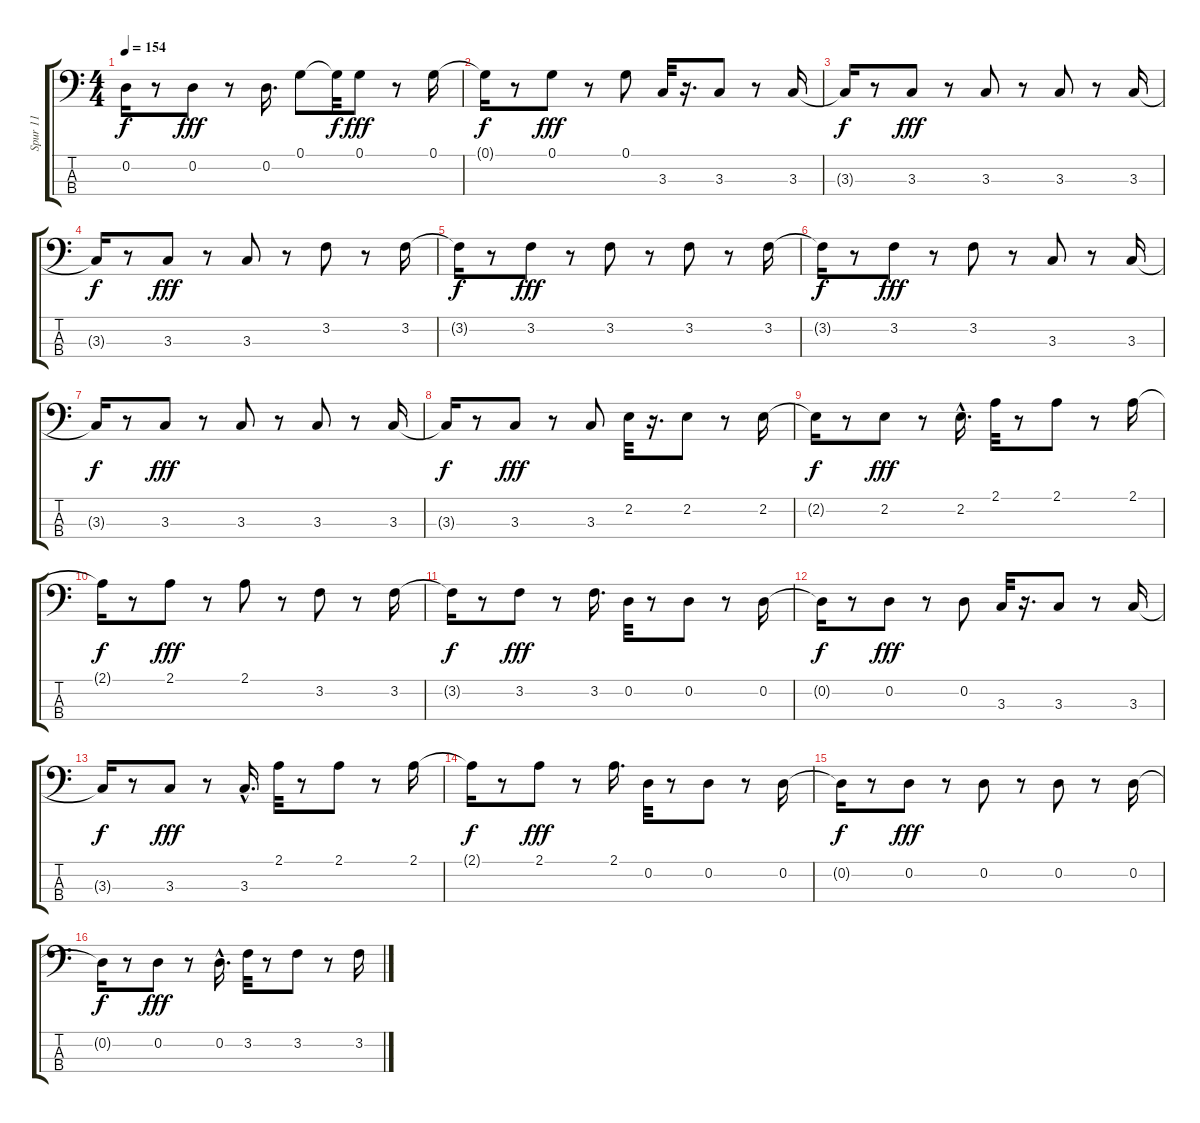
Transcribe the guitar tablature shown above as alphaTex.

\track ("Spur 11" "Spur 11") {instrument synthbass2}
\staff {score tabs}
\tuning (G2 D2 A1 E1) {hide}
\ts (4 4)
\tempo 154
\clef f4
\ks c
0.2{t}.16{dy f} r.8 0.2.8{dy fff} r.8 0.2.16{d} 0.1.8 0.1{t}.32{dy f} 0.1.8{dy fff} r.8 0.1.16 |
0.1{t}.16{dy f} r.8 0.1.8{dy fff} r.8 0.1.8 3.3.32 r.16{d} 3.3.8 r.8 3.3.16 |
3.3{t}.16{dy f} r.8 3.3.8{dy fff} r.8 3.3.8 r.8 3.3.8 r.8 3.3.16 |
3.3{t}.16{dy f} r.8 3.3.8{dy fff} r.8 3.3.8 r.8 3.2.8 r.8 3.2.16 |
3.2{t}.16{dy f} r.8 3.2.8{dy fff} r.8 3.2.8 r.8 3.2.8 r.8 3.2.16 |
3.2{t}.16{dy f} r.8 3.2.8{dy fff} r.8 3.2.8 r.8 3.3.8 r.8 3.3.16 |
3.3{t}.16{dy f} r.8 3.3.8{dy fff} r.8 3.3.8 r.8 3.3.8 r.8 3.3.16 |
3.3{t}.16{dy f} r.8 3.3.8{dy fff} r.8 3.3.8 2.2.32 r.16{d} 2.2.8 r.8 2.2.16 |
2.2{t}.16{dy f} r.8 2.2.8{dy fff} r.8 2.2{hac}.16{d} 2.1.32 r.8 2.1.8 r.8 2.1.16 |
2.1{t}.16{dy f} r.8 2.1.8{dy fff} r.8 2.1.8 r.8 3.2.8 r.8 3.2.16 |
3.2{t}.16{dy f} r.8 3.2.8{dy fff} r.8 3.2.16{d} 0.2.32 r.8 0.2.8 r.8 0.2.16 |
0.2{t}.16{dy f} r.8 0.2.8{dy fff} r.8 0.2.8 3.3.32 r.16{d} 3.3.8 r.8 3.3.16 |
3.3{t}.16{dy f} r.8 3.3.8{dy fff} r.8 3.3{hac}.16{d} 2.1.32 r.8 2.1.8 r.8 2.1.16 |
2.1{t}.16{dy f} r.8 2.1.8{dy fff} r.8 2.1.16{d} 0.2.32 r.8 0.2.8 r.8 0.2.16 |
0.2{t}.16{dy f} r.8 0.2.8{dy fff} r.8 0.2.8 r.8 0.2.8 r.8 0.2.16 |
0.2{t}.16{dy f} r.8 0.2.8{dy fff} r.8 0.2{hac}.16{d} 3.2.32 r.8 3.2.8 r.8 3.2.16
